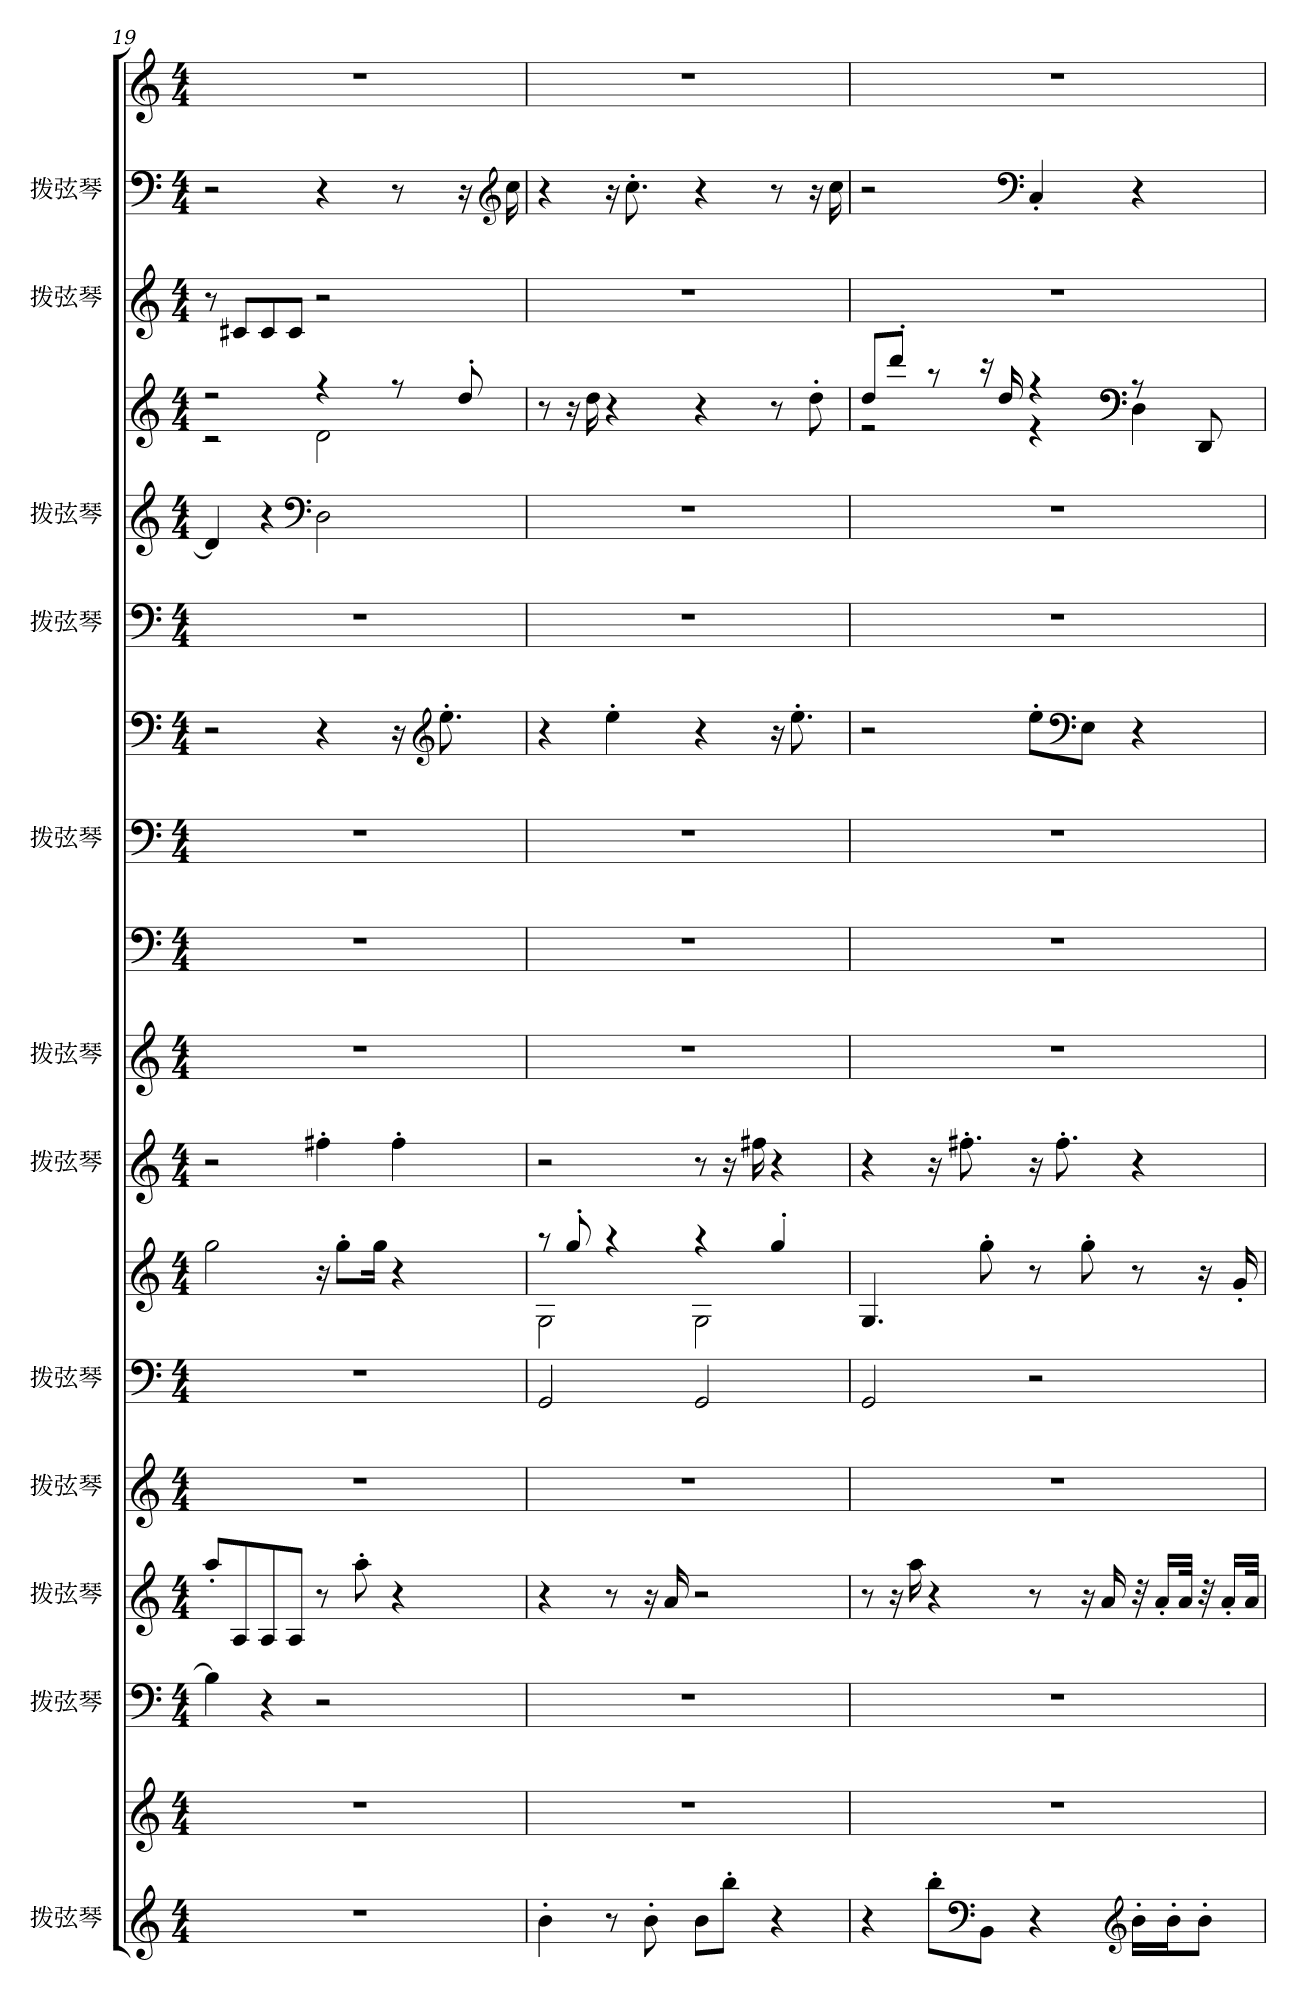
**kern	**kern	**kern	**kern	**kern	**kern	**kern	**kern	**kern	**kern	**kern	**kern	**kern	**kern	**kern	**kern	**kern	**kern
*part12	*part12	*part11	*part10	*part9	*part8	*part8	*part7	*part6	*part6	*part5	*part5	*part4	*part3	*part3	*part2	*part1	*part1
*staff18	*staff17	*staff16	*staff15	*staff14	*staff13	*staff12	*staff11	*staff10	*staff9	*staff8	*staff7	*staff6	*staff5	*staff4	*staff3	*staff2	*staff1
*I"拨弦琴	*	*I"拨弦琴	*I"拨弦琴	*I"拨弦琴	*I"拨弦琴	*	*I"拨弦琴	*I"拨弦琴	*	*I"拨弦琴	*	*I"拨弦琴	*I"拨弦琴	*	*I"拨弦琴	*I"拨弦琴	*
!!LO:PB:g=z
*clefG2	*clefG2	*clefF4	*clefG2	*clefG2	*clefF4	*clefG2	*clefG2	*clefG2	*clefF4	*clefF4	*clefF4	*clefF4	*clefG2	*clefG2	*clefG2	*clefF4	*clefG2
*k[]	*k[]	*k[]	*k[]	*k[]	*k[]	*k[]	*k[]	*k[]	*k[]	*k[]	*k[]	*k[]	*k[]	*k[]	*k[]	*k[]	*k[]
*M4/4	*M4/4	*M4/4	*M4/4	*M4/4	*M4/4	*M4/4	*M4/4	*M4/4	*M4/4	*M4/4	*M4/4	*M4/4	*M4/4	*M4/4	*M4/4	*M4/4	*M4/4
=19	=19	=19	=19	=19	=19	=19	=19	=19	=19	=19	=19	=19	=19	=19	=19	=19	=19
*	*	*	*	*	*	*	*	*	*	*	*	*	*	*^	*	*	*
1r	1r	4B-\]	8aa'/L	1r	1r	2gg\	2r	1r	1r	1r	2r	1r	4d/]	2r	2r	8r	2r	1r
.	.	.	8A/	.	.	.	.	.	.	.	.	.	.	.	.	8c#X/L	.	.
.	.	4r	8A/	.	.	.	.	.	.	.	.	.	4r	.	.	8c#/	.	.
.	.	.	8A/J	.	.	.	.	.	.	.	.	.	.	.	.	8c#/J	.	.
*	*	*	*	*	*	*	*	*	*	*	*	*	*clefF4	*	*	*	*	*
.	.	2r	8r	.	.	16r	4ff#X'\	.	.	.	4r	.	2D\	4r	2d\	2r	4r	.
.	.	.	.	.	.	8gg'\L	.	.	.	.	.	.	.	.	.	.	.	.
.	.	.	8aa'\	.	.	.	.	.	.	.	.	.	.	.	.	.	.	.
.	.	.	.	.	.	16gg\Jk	.	.	.	.	.	.	.	.	.	.	.	.
.	.	.	4r	.	.	4r	4ff#'\	.	.	.	16r	.	.	8r	.	.	8r	.
*	*	*	*	*	*	*	*	*	*	*	*clefG2	*	*	*	*	*	*	*
.	.	.	.	.	.	.	.	.	.	.	8.ee'\	.	.	.	.	.	.	.
.	.	.	.	.	.	.	.	.	.	.	.	.	.	8dd'/	.	.	16r	.
*	*	*	*	*	*	*	*	*	*	*	*	*	*	*	*	*	*clefG2	*
.	.	.	.	.	.	.	.	.	.	.	.	.	.	.	.	.	16cc\	.
*	*	*	*	*	*	*	*	*	*	*	*	*	*	*v	*v	*	*	*
=20	=20	=20	=20	=20	=20	=20	=20	=20	=20	=20	=20	=20	=20	=20	=20	=20	=20
*	*	*	*	*	*	*^	*	*	*	*	*	*	*	*	*	*	*
4b'\	1r	1r	4r	1r	2GG/	8r	2G\	2r	1r	1r	1r	4r	1r	1r	8r	1r	4r	1r
.	.	.	.	.	.	8gg'/	.	.	.	.	.	.	.	.	16r	.	.	.
.	.	.	.	.	.	.	.	.	.	.	.	.	.	.	16dd\	.	.	.
8r	.	.	8r	.	.	4r	.	.	.	.	.	4ee'\	.	.	4r	.	16r	.
.	.	.	.	.	.	.	.	.	.	.	.	.	.	.	.	.	8.cc'\	.
8b'\	.	.	16r	.	.	.	.	.	.	.	.	.	.	.	.	.	.	.
.	.	.	16a/	.	.	.	.	.	.	.	.	.	.	.	.	.	.	.
8b\L	.	.	2r	.	2GG/	4r	2G\	8r	.	.	.	4r	.	.	4r	.	4r	.
8bb'\J	.	.	.	.	.	.	.	16r	.	.	.	.	.	.	.	.	.	.
.	.	.	.	.	.	.	.	16ff#X\	.	.	.	.	.	.	.	.	.	.
4r	.	.	.	.	.	4gg'/	.	4r	.	.	.	16r	.	.	8r	.	8r	.
.	.	.	.	.	.	.	.	.	.	.	.	8.ee'\	.	.	.	.	.	.
.	.	.	.	.	.	.	.	.	.	.	.	.	.	.	8dd'\	.	16r	.
.	.	.	.	.	.	.	.	.	.	.	.	.	.	.	.	.	16cc\	.
*	*	*	*	*	*	*v	*v	*	*	*	*	*	*	*	*	*	*	*
!!LO:PB:g=z
=21	=21	=21	=21	=21	=21	=21	=21	=21	=21	=21	=21	=21	=21	=21	=21	=21	=21
*	*	*	*	*	*	*	*	*	*	*	*	*	*	*^	*	*	*
4r	1r	1r	8r	1r	2GG/	4.G/	4r	1r	1r	1r	2r	1r	1r	8dd/L	2r	1r	2r	1r
.	.	.	16r	.	.	.	.	.	.	.	.	.	.	8ddd'/J	.	.	.	.
.	.	.	16aa\	.	.	.	.	.	.	.	.	.	.	.	.	.	.	.
8bb'\L	.	.	4r	.	.	.	16r	.	.	.	.	.	.	8r	.	.	.	.
.	.	.	.	.	.	.	8.ff#X'\	.	.	.	.	.	.	.	.	.	.	.
*clefF4	*	*	*	*	*	*	*	*	*	*	*	*	*	*	*	*	*	*
8BB\J	.	.	.	.	.	8gg'\	.	.	.	.	.	.	.	16r	.	.	.	.
.	.	.	.	.	.	.	.	.	.	.	.	.	.	16dd/	.	.	.	.
*	*	*	*	*	*	*	*	*	*	*	*	*	*	*	*	*	*clefF4	*
4r	.	.	8r	.	2r	8r	16r	.	.	.	8ee'\L	.	.	4r	4r	.	4C'/	.
.	.	.	.	.	.	.	8.ff#'\	.	.	.	.	.	.	.	.	.	.	.
*	*	*	*	*	*	*	*	*	*	*	*clefF4	*	*	*	*	*	*	*
.	.	.	16r	.	.	8gg'\	.	.	.	.	8E\J	.	.	.	.	.	.	.
.	.	.	16a/	.	.	.	.	.	.	.	.	.	.	.	.	.	.	.
*clefG2	*	*	*	*	*	*	*	*	*	*	*	*	*	*clefF4	*	*	*	*
16b'\LL	.	.	32r	.	.	8r	4r	.	.	.	4r	.	.	8r	4D\	.	4r	.
.	.	.	16a'/LL	.	.	.	.	.	.	.	.	.	.	.	.	.	.	.
16b'\J	.	.	.	.	.	.	.	.	.	.	.	.	.	.	.	.	.	.
.	.	.	32a/JJk	.	.	.	.	.	.	.	.	.	.	.	.	.	.	.
8b'\J	.	.	32r	.	.	16r	.	.	.	.	.	.	.	8DD/	.	.	.	.
.	.	.	16a'/LL	.	.	.	.	.	.	.	.	.	.	.	.	.	.	.
.	.	.	.	.	.	16g'/	.	.	.	.	.	.	.	.	.	.	.	.
.	.	.	32a/JJk	.	.	.	.	.	.	.	.	.	.	.	.	.	.	.
*	*	*	*	*	*	*	*	*	*	*	*	*	*	*v	*v	*	*	*
=	=	=	=	=	=	=	=	=	=	=	=	=	=	=	=	=	=
*-	*-	*-	*-	*-	*-	*-	*-	*-	*-	*-	*-	*-	*-	*-	*-	*-	*-
